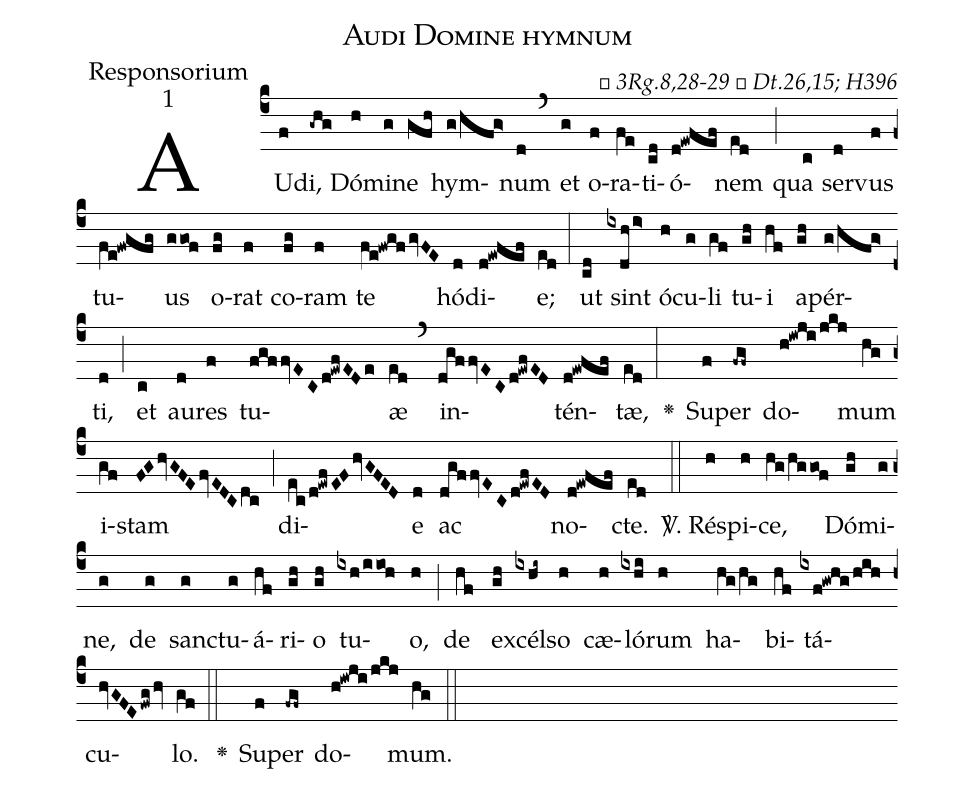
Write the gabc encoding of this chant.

name:Audi Domine hymnum;
office-part:Responsorium;
mode:1;
commentary:ꝶ 3Rg.8,28-29 ꝟ Dt.26,15; H396;
%%
(c4)AU(f)di,(-ghg) Dó(h)mi(g)ne(gfh) hym(g/hfg>)num(d) (`) et(g) o(f)ra(fe)ti(cd)ó(d!ewfef)nem(ed) (;) qua(c) ser(d)vus(f) tu(fe!fwgfg)us(ggo!f) o(fg)rat(f) co(fg)ram(f) te(fe!fwgfgvFE) hó(d)di(d!ewfef)e;(ed) (:)
ut(cd) sint(ixdh/i>) ó(h)cu(g)li(gf) tu(gh)i(hf) a(gh)pér(g/hfg>)ti,(d) (;) et(c) au(d)res(f) tu(fgffvECd!ewfEDe)æ(ed) (`) in(dgffvECd!ewfED)tén(d!ewfef)tæ,(ed) (:)
<v>\greheightstar</v>()
Su(f)per(-fgf~) do(h!iwji/jkj)mum(hg) i(gf)stam(FGhvGFEfvEDCdc) (;) di(ec/d!ewf/EFhvGFED)e(d) ac(dgffvECd!ewfED) no(d!ewfef)cte.(ed) (::)

<sp>V/</sp>.
Ré(h)spi(h)ce,(hg/hggo!f) Dó(gh)mi(g)ne,(g) de(g) san(g)ctu(g)á(hf)ri(gh)o(gh) tu(ixh/iio!h)o,(h) (;)
de(hf) ex(gh)cél(ixhi~)so(h)  cæ(h)ló(ixhi)rum(h) ha(hg/hg)bi(hf)tá(ixf!gwhg/hih)cu(hvGFEfwg/hv)lo.(gf) (::)

<v>\greheightstar</v>() Su(f)per(-fgf~) do(h!iwji/jkj)mum.(hg) (::)
